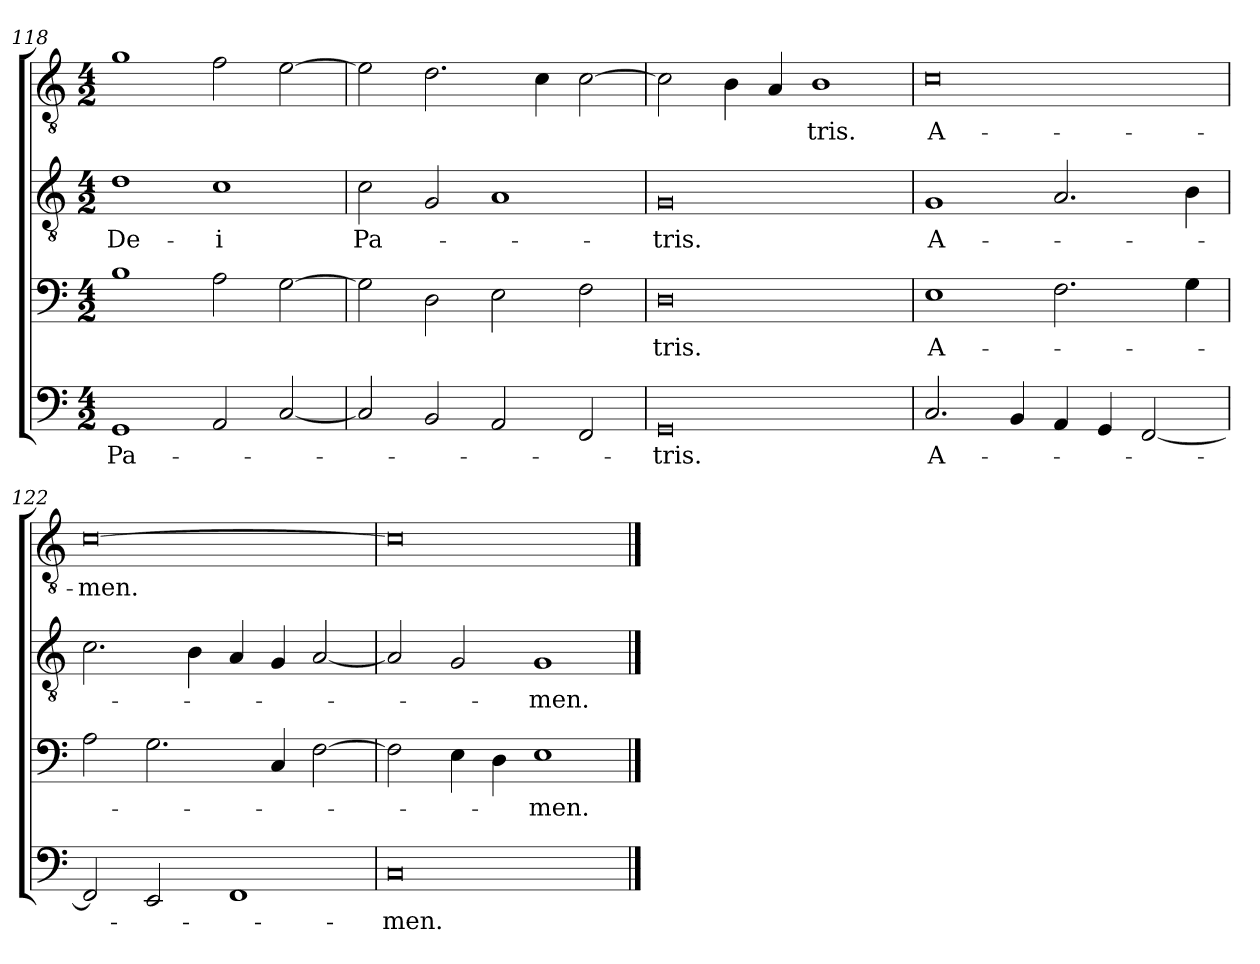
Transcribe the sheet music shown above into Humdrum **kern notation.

**kern	**text	**kern	**text	**kern	**text	**kern	**text
*part4	*part4	*part3	*part3	*part2	*part2	*part1	*part1
*staff4	*staff4	*staff3	*staff3	*staff2	*staff2	*staff1	*staff1
*clefF4	*	*clefF4	*	*clefGv2	*	*clefGv2	*
*k[]	*	*k[]	*	*k[]	*	*k[]	*
*C:	*	*C:	*	*C:	*	*C:	*
*M4/2	*	*M4/2	*	*M4/2	*	*M4/2	*
=118	=118	=118	=118	=118	=118	=118	=118
!	!LO:LY:b	!	!	!	!LO:LY:b	!	!
1GG	Pa-	1B	.	1d	De-	1g	.
!	!	!	!	!	!LO:LY:b	!	!
2AA/	.	2A\	.	1c	-i	2f\	.
[2C/	.	[2G\	.	.	.	[2e\	.
=119	=119	=119	=119	=119	=119	=119	=119
!	!	!	!	!	!LO:LY:b	!	!
2C/]	.	2G\]	.	2c\	Pa-	2e\]	.
2BB/	.	2D\	.	2G/	.	2.d\	.
2AA/	.	2E\	.	1A	.	.	.
.	.	.	.	.	.	4c\	.
2FF/	.	2F\	.	.	.	[2c\	.
=120	=120	=120	=120	=120	=120	=120	=120
!	!LO:LY:b	!	!LO:LY:b	!	!LO:LY:b	!	!
0GG	-tris.	0D	-tris.	0G	-tris.	2c\]	.
.	.	.	.	.	.	4B\	.
.	.	.	.	.	.	4A/	.
!	!	!	!	!	!	!	!LO:LY:b
.	.	.	.	.	.	1B	-tris.
=121	=121	=121	=121	=121	=121	=121	=121
!	!LO:LY:b	!	!LO:LY:b	!	!LO:LY:b	!	!LO:LY:b
2.C/	A-	1E	A-	1G	A-	0c	A-
4BB/	.	.	.	.	.	.	.
4AA/	.	2.F\	.	2.A/	.	.	.
4GG/	.	.	.	.	.	.	.
[2FF/	.	.	.	.	.	.	.
.	.	4G\	.	4B\	.	.	.
=122	=122	=122	=122	=122	=122	=122	=122
!	!	!	!	!	!	!	!LO:LY:b
2FF/]	.	2A\	.	2.c\	.	[0c	-men.
2EE/	.	2.G\	.	.	.	.	.
.	.	.	.	4B\	.	.	.
1FF	.	.	.	4A/	.	.	.
.	.	4C/	.	4G/	.	.	.
.	.	[2F\	.	[2A/	.	.	.
=123	=123	=123	=123	=123	=123	=123	=123
!	!LO:LY:b	!	!	!	!	!	!
0C	-men.	2F\]	.	2A/]	.	0c]	.
.	.	4E\	.	2G/	.	.	.
.	.	4D\	.	.	.	.	.
!	!	!	!LO:LY:b	!	!LO:LY:b	!	!
.	.	1E	-men.	1G	-men.	.	.
==	==	==	==	==	==	==	==
*-	*-	*-	*-	*-	*-	*-	*-
